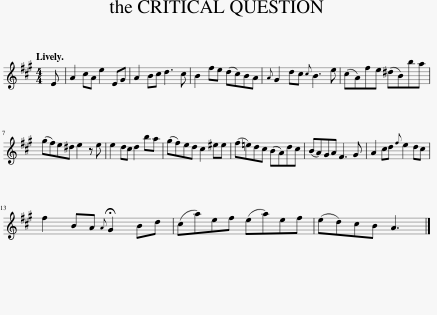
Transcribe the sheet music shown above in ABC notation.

X:1
L:1/8
Q:1/4=120
M:4/4
I:linebreak $
K:A
V:1 treble
V:1
 E | A2 cA e2 EG | A2 Bc d3 c | B2 fe (dc)BA |{A} G2 dc{c} B3 e | %5
 (cA)fe (^dB)ba |$ (gf)e^d e2 z e | e2 dc d2 ba | (gf)ed c2 ^ee | (f=e)dc (BA)dc | %10
 (BA)GA F3 G | A2 cd{f} e2 dc |$ f2 BA{!fermata!A} !fermata!G2 Bd | (ca)ef (ea)ef | (ed)cB A3 |] %15
